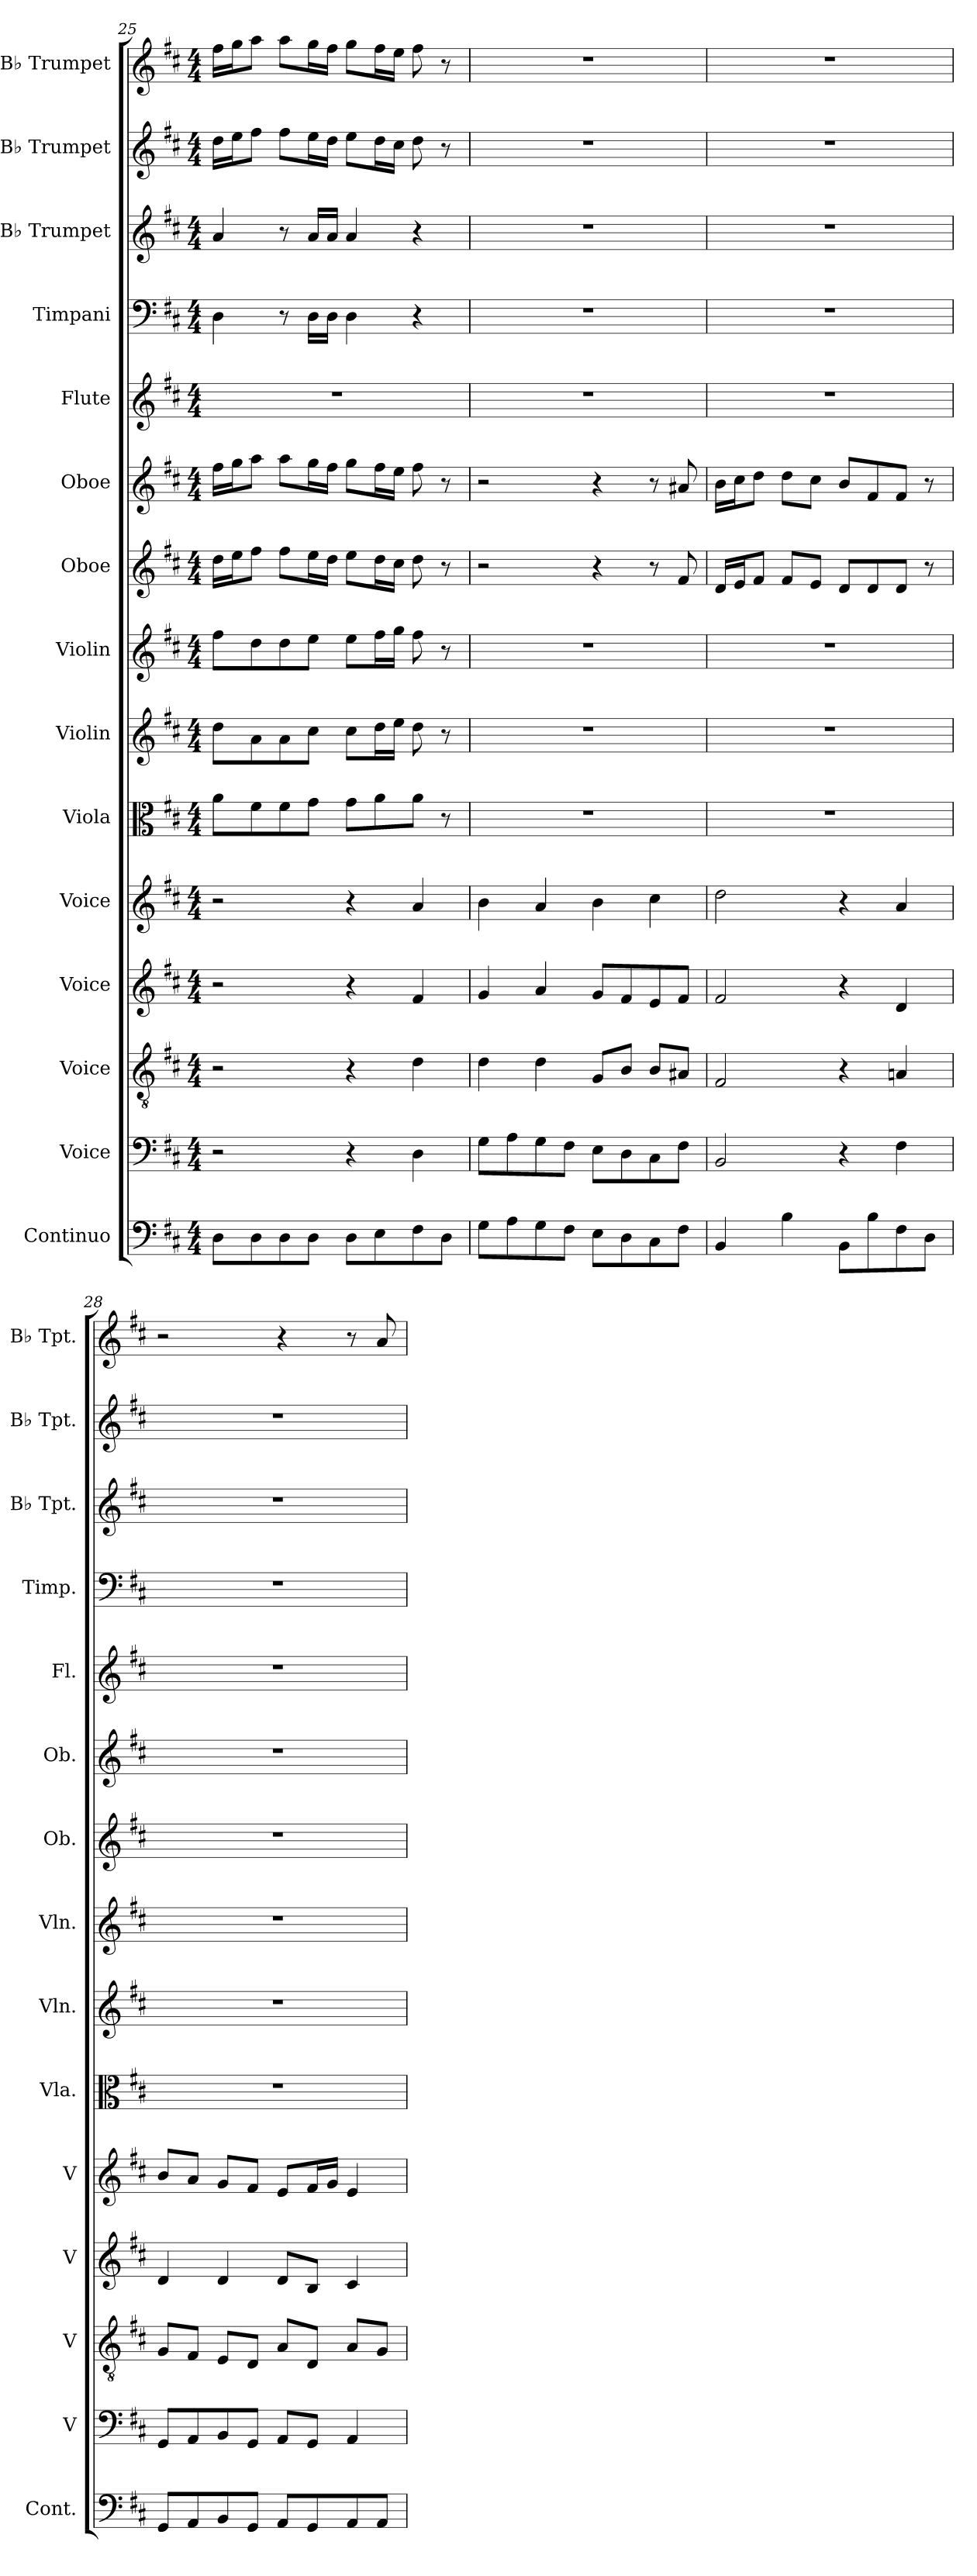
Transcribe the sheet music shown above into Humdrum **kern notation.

**kern	**kern	**kern	**kern	**kern	**kern	**kern	**kern	**kern	**kern	**kern	**kern	**kern	**kern	**kern
*part15	*part14	*part13	*part12	*part11	*part10	*part9	*part8	*part7	*part6	*part5	*part4	*part3	*part2	*part1
*staff15	*staff14	*staff13	*staff12	*staff11	*staff10	*staff9	*staff8	*staff7	*staff6	*staff5	*staff4	*staff3	*staff2	*staff1
*I"Continuo	*I"Voice	*I"Voice	*I"Voice	*I"Voice	*I"Viola	*I"Violin	*I"Violin	*I"Oboe	*I"Oboe	*I"Flute	*I"Timpani	*I"B♭ Trumpet	*I"B♭ Trumpet	*I"B♭ Trumpet
*I'Cont.	*I'V	*I'V	*I'V	*I'V	*I'Vla.	*I'Vln.	*I'Vln.	*I'Ob.	*I'Ob.	*I'Fl.	*I'Timp.	*I'B♭ Tpt.	*I'B♭ Tpt.	*I'B♭ Tpt.
*clefF4	*clefF4	*clefGv2	*clefG2	*clefG2	*clefC3	*clefG2	*clefG2	*clefG2	*clefG2	*clefG2	*clefF4	*clefG2	*clefG2	*clefG2
*k[f#c#]	*k[f#c#]	*k[f#c#]	*k[f#c#]	*k[f#c#]	*k[f#c#]	*k[f#c#]	*k[f#c#]	*k[f#c#]	*k[f#c#]	*k[f#c#]	*k[f#c#]	*k[f#c#]	*k[f#c#]	*k[f#c#]
*M4/4	*M4/4	*M4/4	*M4/4	*M4/4	*M4/4	*M4/4	*M4/4	*M4/4	*M4/4	*M4/4	*M4/4	*M4/4	*M4/4	*M4/4
=25	=25	=25	=25	=25	=25	=25	=25	=25	=25	=25	=25	=25	=25	=25
8DL	2r	2r	2r	2r	8aL	8ddL	8ff#L	16ddLL	16ff#LL	1r	4D	4a	16ddLL	16ff#LL
.	.	.	.	.	.	.	.	16eeJ	16ggJ	.	.	.	16eeJ	16ggJ
8D	.	.	.	.	8f#	8a	8dd	8ff#J	8aaJ	.	.	.	8ff#J	8aaJ
8D	.	.	.	.	8f#	8a	8dd	8ff#L	8aaL	.	8r	8r	8ff#L	8aaL
8DJ	.	.	.	.	8gJ	8cc#J	8eeJ	16eeL	16ggL	.	16DLL	16aLL	16eeL	16ggL
.	.	.	.	.	.	.	.	16ddJJ	16ff#JJ	.	16DJJ	16aJJ	16ddJJ	16ff#JJ
8DL	4r	4r	4r	4r	8gL	8cc#L	8eeL	8eeL	8ggL	.	4D	4a	8eeL	8ggL
8E	.	.	.	.	8a	16ddL	16ff#L	16ddL	16ff#L	.	.	.	16ddL	16ff#L
.	.	.	.	.	.	16eeJJ	16ggJJ	16cc#JJ	16eeJJ	.	.	.	16cc#JJ	16eeJJ
8F#	4D	4d	4f#	4a	8aJ	8dd	8ff#	8dd	8ff#	.	4r	4r	8dd	8ff#
8DJ	.	.	.	.	8r	8r	8r	8r	8r	.	.	.	8r	8r
=26	=26	=26	=26	=26	=26	=26	=26	=26	=26	=26	=26	=26	=26	=26
8GL	8GL	4d	4g	4b	1r	1r	1r	2r	2r	1r	1r	1r	1r	1r
8A	8A	.	.	.	.	.	.	.	.	.	.	.	.	.
8G	8G	4d	4a	4a	.	.	.	.	.	.	.	.	.	.
8F#J	8F#J	.	.	.	.	.	.	.	.	.	.	.	.	.
8EL	8EL	8GL	8gL	4b	.	.	.	4r	4r	.	.	.	.	.
8D	8D	8BJ	8f#	.	.	.	.	.	.	.	.	.	.	.
8C#	8C#	8BL	8e	4cc#	.	.	.	8r	8r	.	.	.	.	.
8F#J	8F#J	8A#XJ	8f#J	.	.	.	.	8f#	8a#X	.	.	.	.	.
=27	=27	=27	=27	=27	=27	=27	=27	=27	=27	=27	=27	=27	=27	=27
4BB	2BB	2F#	2f#	2dd	1r	1r	1r	16dLL	16bLL	1r	1r	1r	1r	1r
.	.	.	.	.	.	.	.	16eJ	16cc#J	.	.	.	.	.
.	.	.	.	.	.	.	.	8f#J	8ddJ	.	.	.	.	.
4B	.	.	.	.	.	.	.	8f#L	8ddL	.	.	.	.	.
.	.	.	.	.	.	.	.	8eJ	8cc#J	.	.	.	.	.
8BBL	4r	4r	4r	4r	.	.	.	8dL	8bL	.	.	.	.	.
8B	.	.	.	.	.	.	.	8d	8f#	.	.	.	.	.
8F#	4F#	4An	4d	4a	.	.	.	8dJ	8f#J	.	.	.	.	.
8DJ	.	.	.	.	.	.	.	8r	8r	.	.	.	.	.
=28	=28	=28	=28	=28	=28	=28	=28	=28	=28	=28	=28	=28	=28	=28
8GGL	8GGL	8GL	4d	8bL	1r	1r	1r	1r	1r	1r	1r	1r	1r	2r
8AA	8AA	8F#J	.	8aJ	.	.	.	.	.	.	.	.	.	.
8BB	8BB	8EL	4d	8gL	.	.	.	.	.	.	.	.	.	.
8GGJ	8GGJ	8DJ	.	8f#J	.	.	.	.	.	.	.	.	.	.
8AAL	8AAL	8AL	8dL	8eL	.	.	.	.	.	.	.	.	.	4r
8GG	8GGJ	8DJ	8BJ	16f#L	.	.	.	.	.	.	.	.	.	.
.	.	.	.	16gJJ	.	.	.	.	.	.	.	.	.	.
8AA	4AA	8AL	4c#	4e	.	.	.	.	.	.	.	.	.	8r
8AAJ	.	8GJ	.	.	.	.	.	.	.	.	.	.	.	8a
=	=	=	=	=	=	=	=	=	=	=	=	=	=	=
*-	*-	*-	*-	*-	*-	*-	*-	*-	*-	*-	*-	*-	*-	*-
